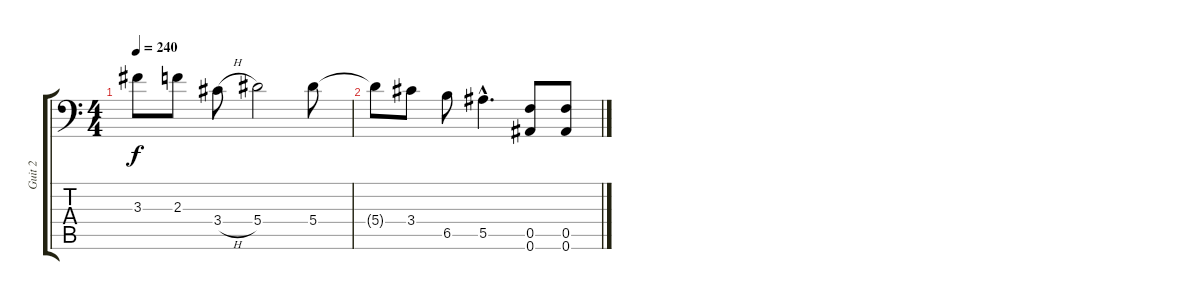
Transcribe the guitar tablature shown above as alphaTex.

\track ("Guit 2" "Guit 2") {instrument distortionguitar}
\staff {score tabs}
\tuning (C4 G3 Eb3 Bb2 F2 Bb1) {hide}
\ts (4 4)
\tempo 240
\clef f4
\ks c
3.3{t}.8{dy f} 2.3.8 3.4{h}.8 5.4.2 5.4.8 |
5.4{t}.8 3.4.8 6.5.8 5.5{hac}.4{d} (0.5 0.6).8 (0.5 0.6).8
